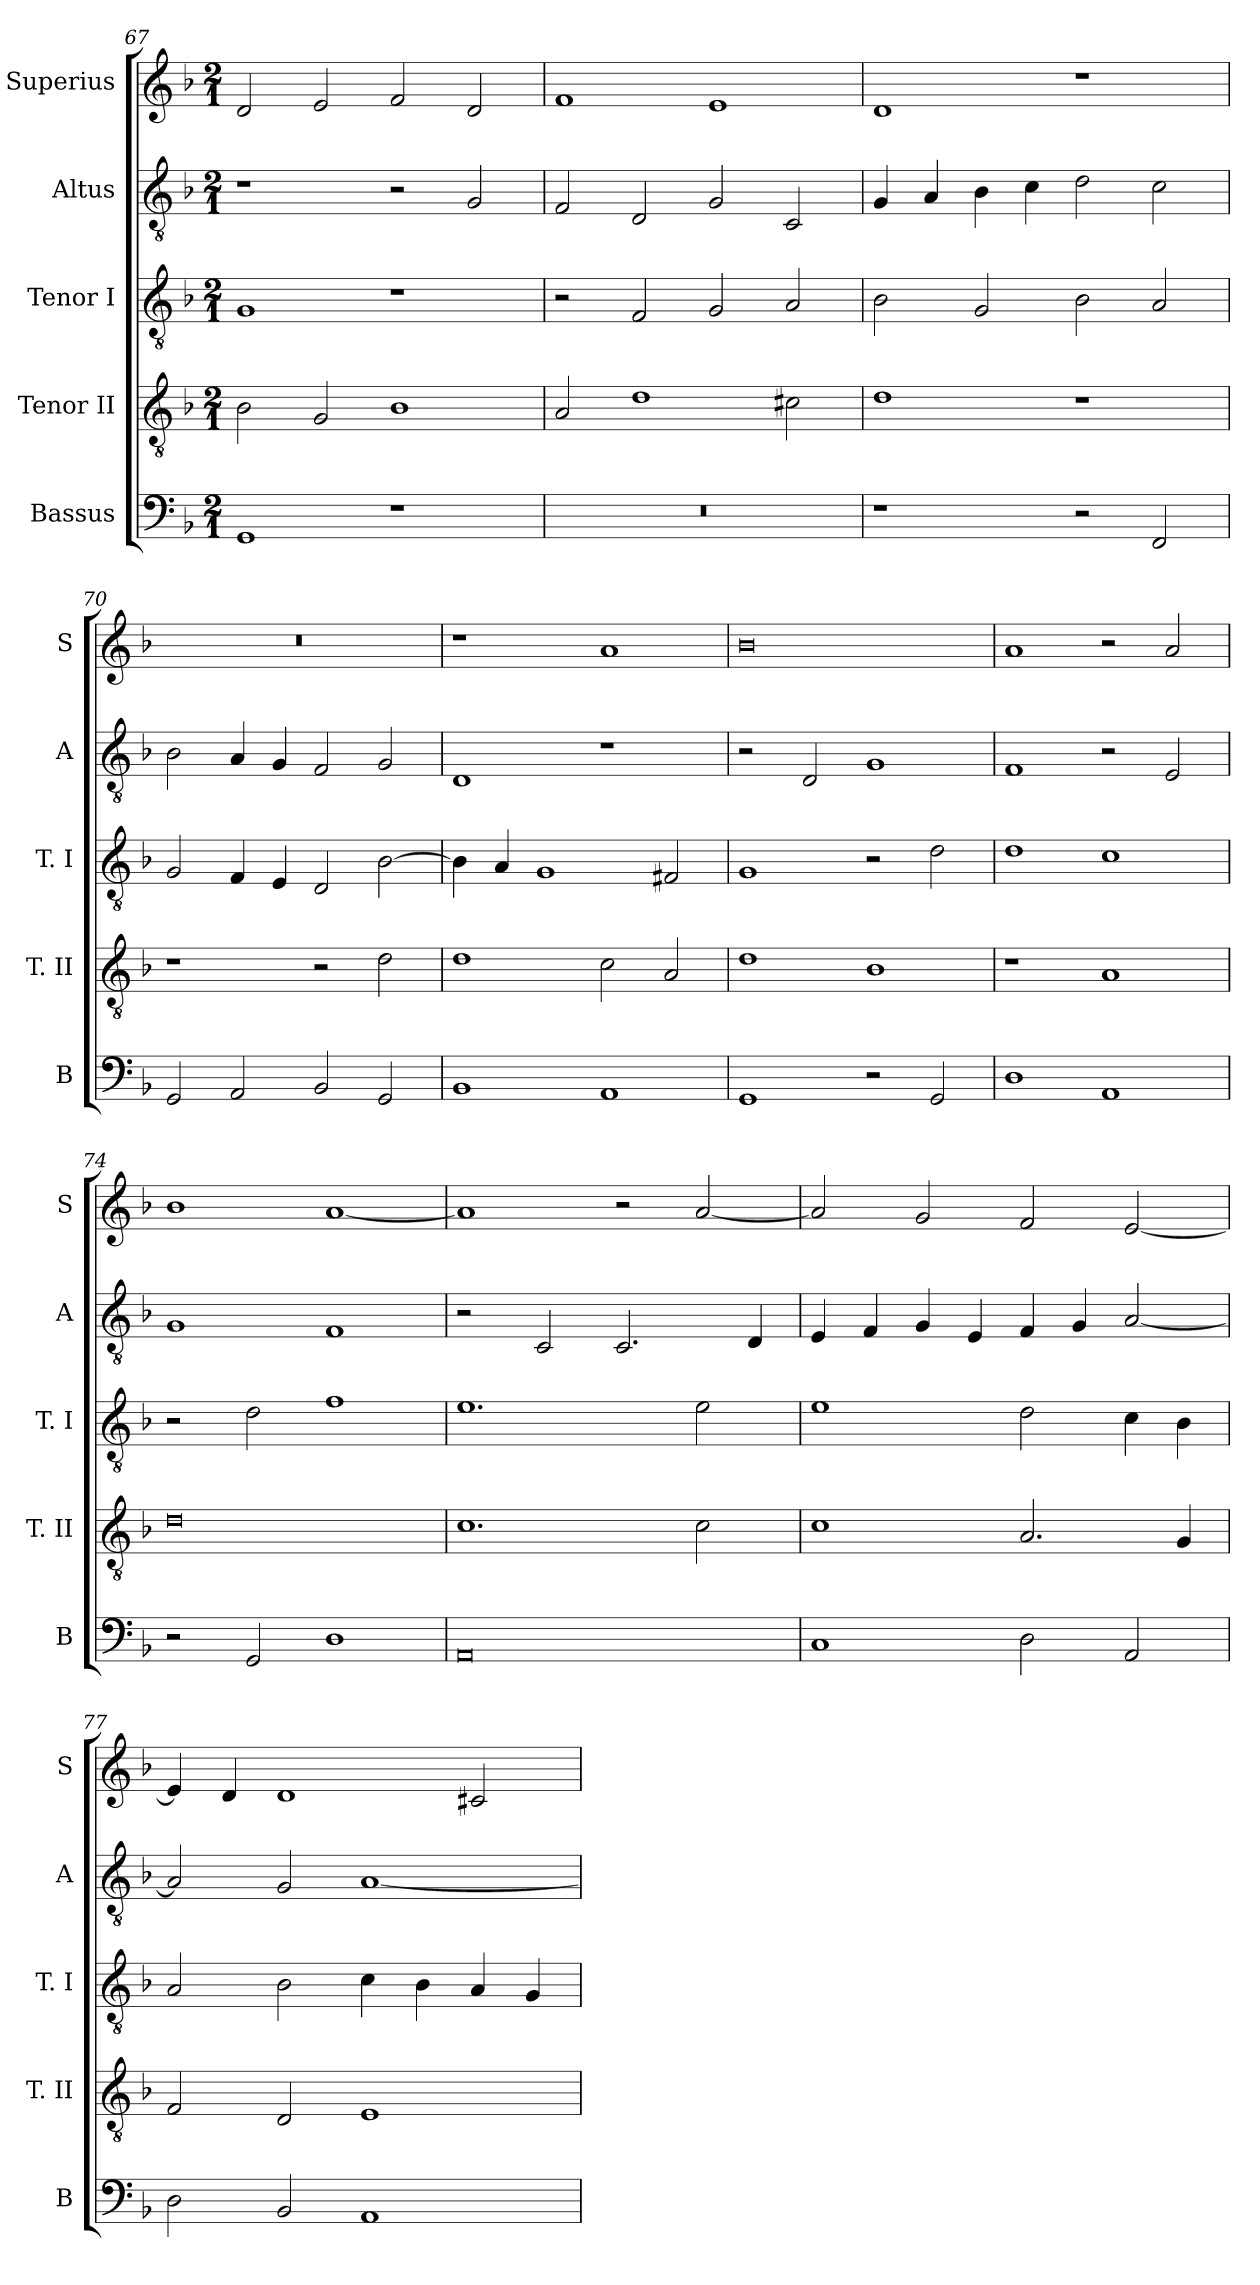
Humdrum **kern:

**kern	**kern	**kern	**kern	**kern
*part5	*part4	*part3	*part2	*part1
*staff5	*staff4	*staff3	*staff2	*staff1
*I"Bassus	*I"Tenor II	*I"Tenor I	*I"Altus	*I"Superius
*I'B	*I'T. II	*I'T. I	*I'A	*I'S
*clefF4	*clefGv2	*clefGv2	*clefGv2	*clefG2
*k[b-]	*k[b-]	*k[b-]	*k[b-]	*k[b-]
*F:	*F:	*F:	*F:	*F:
*M2/1	*M2/1	*M2/1	*M2/1	*M2/1
=67	=67	=67	=67	=67
1GG	2B-	1G	1r	2d
.	2G	.	.	2e
1r	1B-	1r	2r	2f
.	.	.	2G	2d
=68	=68	=68	=68	=68
0r	2A	2r	2F	1f
.	1d	2F	2D	.
.	.	2G	2G	1e
.	2c#X	2A	2C	.
=69	=69	=69	=69	=69
1r	1d	2B-	4G	1d
.	.	.	4A	.
.	.	2G	4B-	.
.	.	.	4c	.
2r	1r	2B-	2d	1r
2FF	.	2A	2c	.
=70	=70	=70	=70	=70
2GG	1r	2G	2B-	0r
2AA	.	4F	4A	.
.	.	4E	4G	.
2BB-	2r	2D	2F	.
2GG	2d	[2B-	2G	.
=71	=71	=71	=71	=71
1BB-	1d	4B-]	1D	1r
.	.	4A	.	.
.	.	1G	.	.
1AA	2c	.	1r	1a
.	2A	2F#X	.	.
=72	=72	=72	=72	=72
1GG	1d	1G	2r	0b-
.	.	.	2D	.
2r	1B-	2r	1G	.
2GG	.	2d	.	.
=73	=73	=73	=73	=73
1D	1r	1d	1F	1a
1AA	1A	1c	2r	2r
.	.	.	2E	2a
=74	=74	=74	=74	=74
2r	0d	2r	1G	1b-
2GG	.	2d	.	.
1D	.	1f	1F	[1a
=75	=75	=75	=75	=75
0AA	1.c	1.e	2r	1a]
.	.	.	2C	.
.	.	.	2.C	2r
.	2c	2e	.	[2a
.	.	.	4D	.
=76	=76	=76	=76	=76
1C	1c	1e	4E	2a]
.	.	.	4F	.
.	.	.	4G	2g
.	.	.	4E	.
2D	2.A	2d	4F	2f
.	.	.	4G	.
2AA	.	4c	[2A	[2e
.	4G	4B-	.	.
=77	=77	=77	=77	=77
2D	2F	2A	2A]	4e]
.	.	.	.	4d
2BB-	2D	2B-	2G	1d
1AA	1E	4c	[1A	.
.	.	4B-	.	.
.	.	4A	.	2c#X
.	.	4G	.	.
=	=	=	=	=
*-	*-	*-	*-	*-
